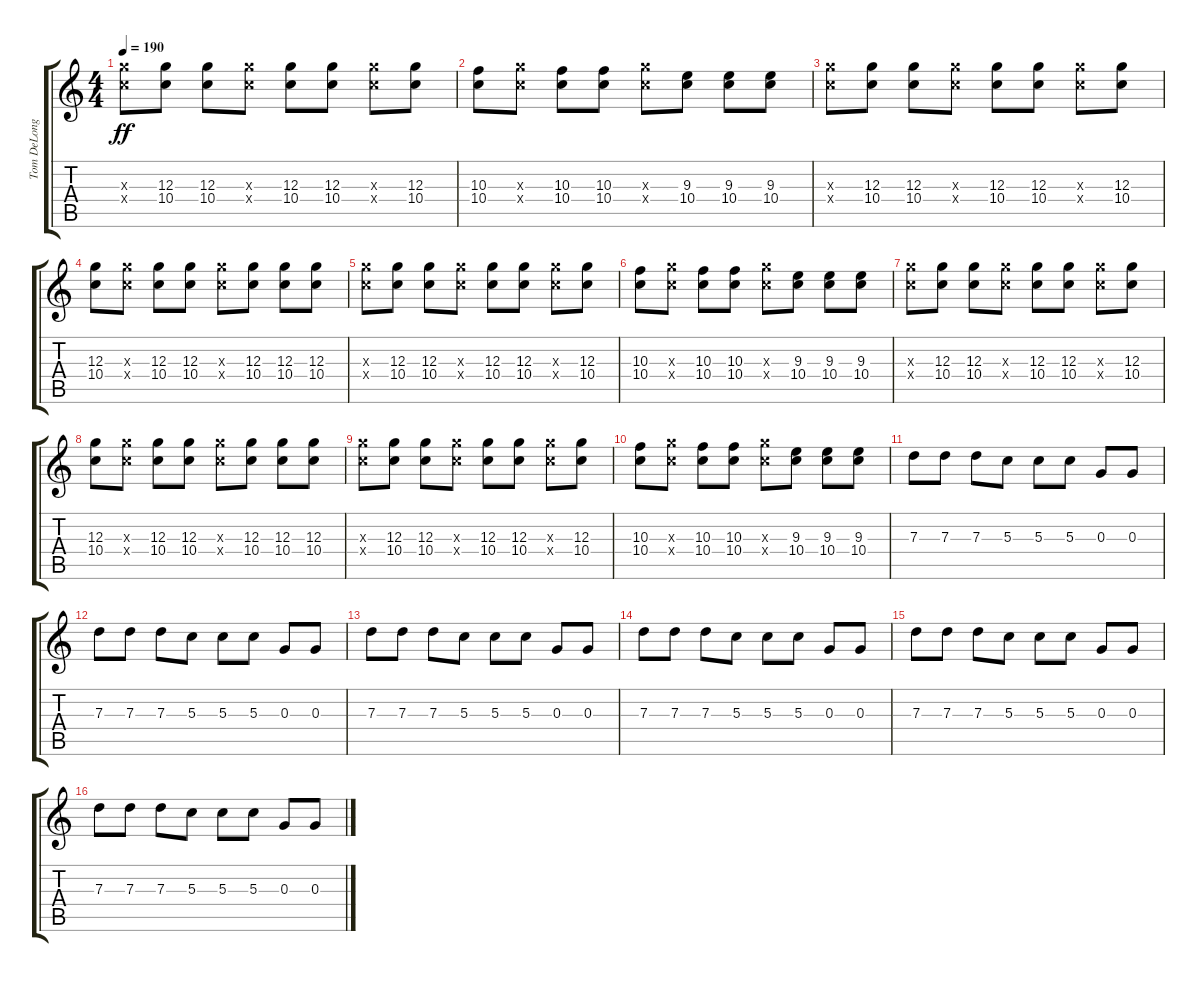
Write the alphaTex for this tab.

\track ("Tom DeLonge - Guitar 1" "Tom DeLong") {instrument distortionguitar}
\staff {score tabs}
\tuning (E4 B3 G3 D3 A2 E2) {hide}
\ts (4 4)
\tempo 190
\clef g2
\ks c
(12.3{x} 10.4{x}).8{dy ff} (12.3 10.4).8 (12.3 10.4).8 (12.3{x} 10.4{x}).8 (12.3 10.4).8 (12.3 10.4).8 (12.3{x} 10.4{x}).8 (12.3 10.4).8 |
(10.3 10.4).8 (12.3{x} 10.4{x}).8 (10.3 10.4).8 (10.3 10.4).8 (12.3{x} 10.4{x}).8 (9.3 10.4).8 (9.3 10.4).8 (9.3 10.4).8 |
(12.3{x} 10.4{x}).8 (12.3 10.4).8 (12.3 10.4).8 (12.3{x} 10.4{x}).8 (12.3 10.4).8 (12.3 10.4).8 (12.3{x} 10.4{x}).8 (12.3 10.4).8 |
(12.3 10.4).8 (12.3{x} 10.4{x}).8 (12.3 10.4).8 (12.3 10.4).8 (12.3{x} 10.4{x}).8 (12.3 10.4).8 (12.3 10.4).8 (12.3 10.4).8 |
(12.3{x} 10.4{x}).8 (12.3 10.4).8 (12.3 10.4).8 (12.3{x} 10.4{x}).8 (12.3 10.4).8 (12.3 10.4).8 (12.3{x} 10.4{x}).8 (12.3 10.4).8 |
(10.3 10.4).8 (12.3{x} 10.4{x}).8 (10.3 10.4).8 (10.3 10.4).8 (12.3{x} 10.4{x}).8 (9.3 10.4).8 (9.3 10.4).8 (9.3 10.4).8 |
(12.3{x} 10.4{x}).8 (12.3 10.4).8 (12.3 10.4).8 (12.3{x} 10.4{x}).8 (12.3 10.4).8 (12.3 10.4).8 (12.3{x} 10.4{x}).8 (12.3 10.4).8 |
(12.3 10.4).8 (12.3{x} 10.4{x}).8 (12.3 10.4).8 (12.3 10.4).8 (12.3{x} 10.4{x}).8 (12.3 10.4).8 (12.3 10.4).8 (12.3 10.4).8 |
(12.3{x} 10.4{x}).8 (12.3 10.4).8 (12.3 10.4).8 (12.3{x} 10.4{x}).8 (12.3 10.4).8 (12.3 10.4).8 (12.3{x} 10.4{x}).8 (12.3 10.4).8 |
(10.3 10.4).8 (12.3{x} 10.4{x}).8 (10.3 10.4).8 (10.3 10.4).8 (12.3{x} 10.4{x}).8 (9.3 10.4).8 (9.3 10.4).8 (9.3 10.4).8 |
7.3.8 7.3.8 7.3.8 5.3.8 5.3.8 5.3.8 0.3.8 0.3.8 |
7.3.8 7.3.8 7.3.8 5.3.8 5.3.8 5.3.8 0.3.8 0.3.8 |
7.3.8 7.3.8 7.3.8 5.3.8 5.3.8 5.3.8 0.3.8 0.3.8 |
7.3.8 7.3.8 7.3.8 5.3.8 5.3.8 5.3.8 0.3.8 0.3.8 |
7.3.8 7.3.8 7.3.8 5.3.8 5.3.8 5.3.8 0.3.8 0.3.8 |
7.3.8 7.3.8 7.3.8 5.3.8 5.3.8 5.3.8 0.3.8 0.3.8
